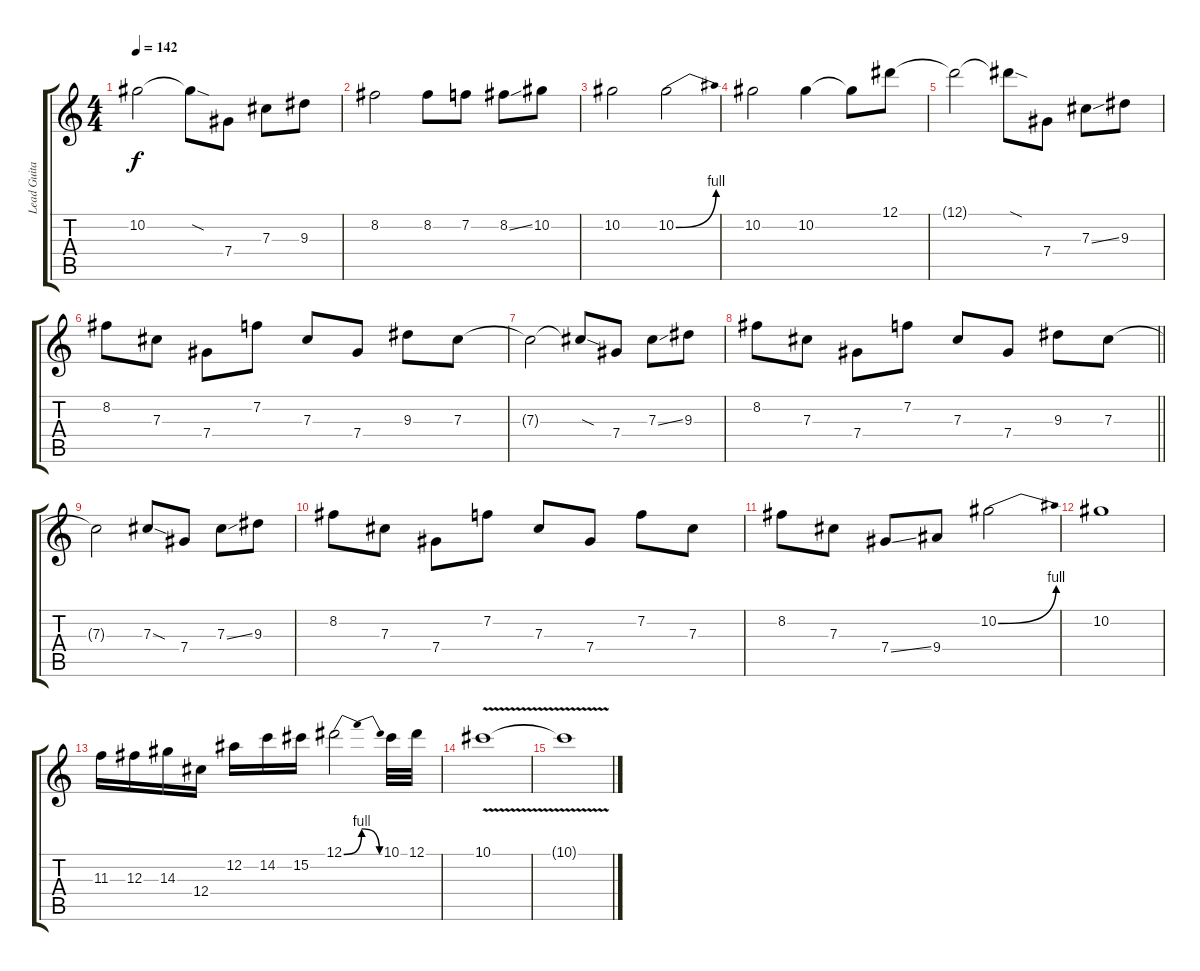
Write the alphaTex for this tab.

\track ("Lead Guitar" "Lead Guita") {instrument acousticguitarsteel}
\staff {score tabs}
\tuning (Eb4 Bb3 Gb3 Db3 Ab2 Eb2) {hide}
\ts (4 4)
\tempo 142
\clef g2
\ks c
10.2{t}.2{dy f} 10.2{sod t}.8 7.4.8 7.3.8 9.3.8 |
8.2.2 8.2.8 7.2.8 8.2{ss}.8 10.2.8 |
10.2.2 10.2{be (bend 0 0 60 4)}.2 |
10.2.2 10.2.4 10.2{t}.8 12.1.8 |
12.1{t}.2 12.1{sod t}.8 7.4.8 7.3{ss}.8 9.3.8 |
8.2.8 7.3.8 7.4.8 7.2.8 7.3.8 7.4.8 9.3.8 7.3.8 |
7.3{t}.2 7.3{sod t}.8 7.4.8 7.3{ss}.8 9.3.8 |
\barLineRight lightlight
8.2.8 7.3.8 7.4.8 7.2.8 7.3.8 7.4.8 9.3.8 7.3.8 |
7.3{t}.2 7.3{sod}.8 7.4.8 7.3{ss}.8 9.3.8 |
8.2.8 7.3.8 7.4.8 7.2.8 7.3.8 7.4.8 7.2.8 7.3.8 |
8.2.8 7.3.8 7.4{ss}.8 9.4.8 10.2{be (bend 0 0 60 4)}.2 |
10.2.1 |
11.3.16 12.3.16 14.3.16 12.4.16 12.2.16 14.2.16 15.2.16 12.1{be (bendrelease 0 0 15 4 35 4 60 0)}.2 10.1.32 12.1.32 |
10.1{v}.1 |
10.1{t}.1
